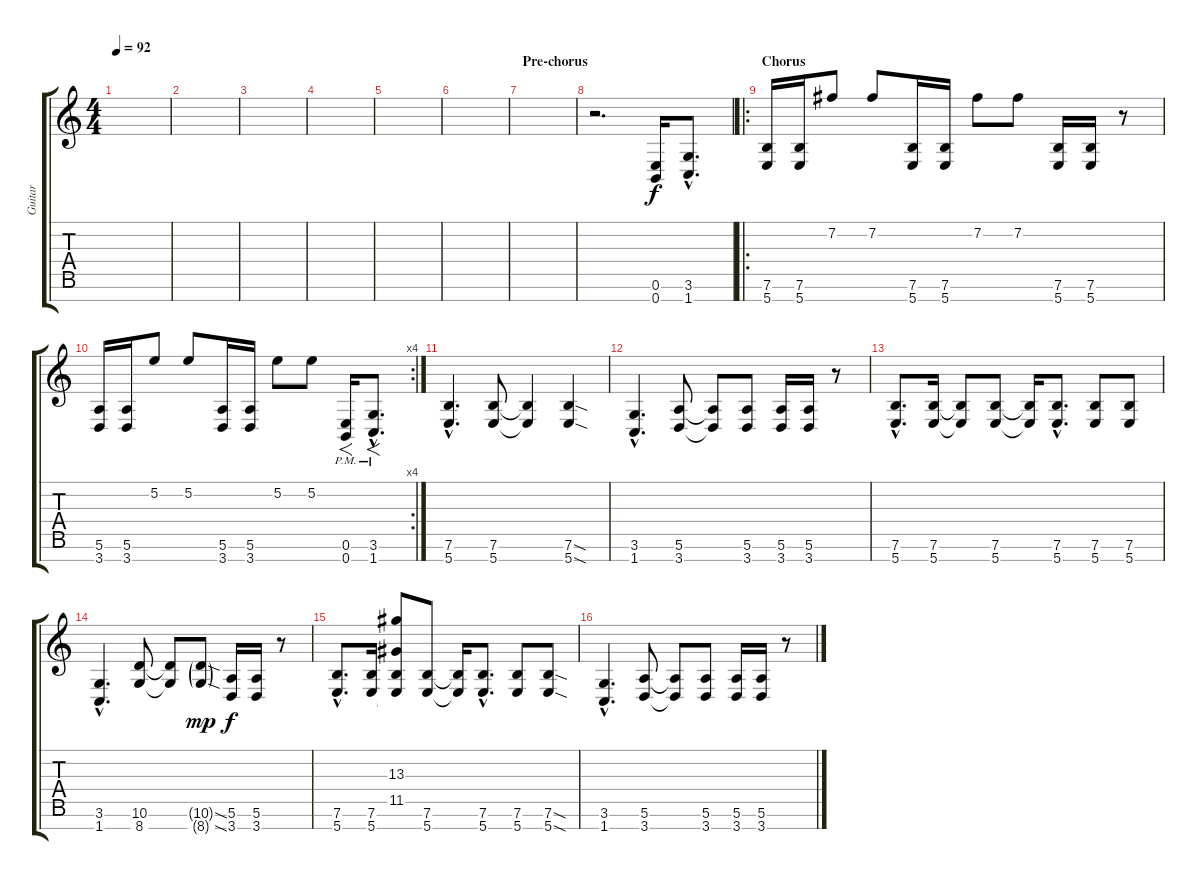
\track ("Guitar" "Guitar") {instrument distortionguitar}
\staff {score tabs}
\tuning (E4 B3 G3 D3 A2 E2 B1) {hide}
\ts (4 4)
\tempo 92
\clef g2
\ks c
|
|
|
|
|
|
\section ("" "Pre-chorus")
|
r.2{d} (0.6 0.7).16 (3.6{hac} 1.7{hac}).8{d} |
\ro
\section ("" "Chorus")
(7.6 5.7).16 (7.6 5.7).16 7.2.8 7.2.8 (7.6 5.7).16 (7.6 5.7).16 7.2.8 7.2.8 (7.6 5.7).16 (7.6 5.7).16 r.8 |
\rc 4
(5.6 3.7).16 (5.6 3.7).16 5.2.8 5.2.8 (5.6 3.7).16 (5.6 3.7).16 5.2.8 5.2.8 (0.6{pm} 0.7).16{f} (3.6{hac pm} 1.7{hac}).8{f d} |
(7.6{hac} 5.7{hac}).4{d} (7.6 5.7).8 (7.6{t} 5.7{t}).4 (7.6{sod} 5.7{sod}).4 |
(3.6{hac} 1.7{hac}).4{d} (5.6 3.7).8 (5.6{t} 3.7{t}).8 (5.6 3.7).8 (5.6 3.7).16 (5.6 3.7).16 r.8 |
(7.6{hac} 5.7{hac}).8{d} (7.6 5.7).16 (7.6{t} 5.7{t}).8 (7.6 5.7).8 (7.6{t} 5.7{t}).16 (7.6{hac} 5.7{hac}).8{d} (7.6 5.7).8 (7.6 5.7).8 |
(3.6{hac} 1.7{hac}).4{d} (10.6 8.7).8 (10.6{t} 8.7{t}).8 (10.6{sod g} 8.7{sod g}).8{dy mp} (5.6 3.7).16{dy f} (5.6 3.7).16 r.8 |
(7.6{hac} 5.7{hac}).8{d} (7.6 5.7).16 (13.3 11.5 7.6{t} 5.7{t}).8 (7.6 5.7).8 (7.6{t} 5.7{t}).16 (7.6{hac} 5.7{hac}).8{d} (7.6 5.7).8 (7.6{sod} 5.7{sod}).8 |
(3.6{hac} 1.7{hac}).4{d} (5.6 3.7).8 (5.6{t} 3.7{t}).8 (5.6 3.7).8 (5.6 3.7).16 (5.6 3.7).16 r.8
